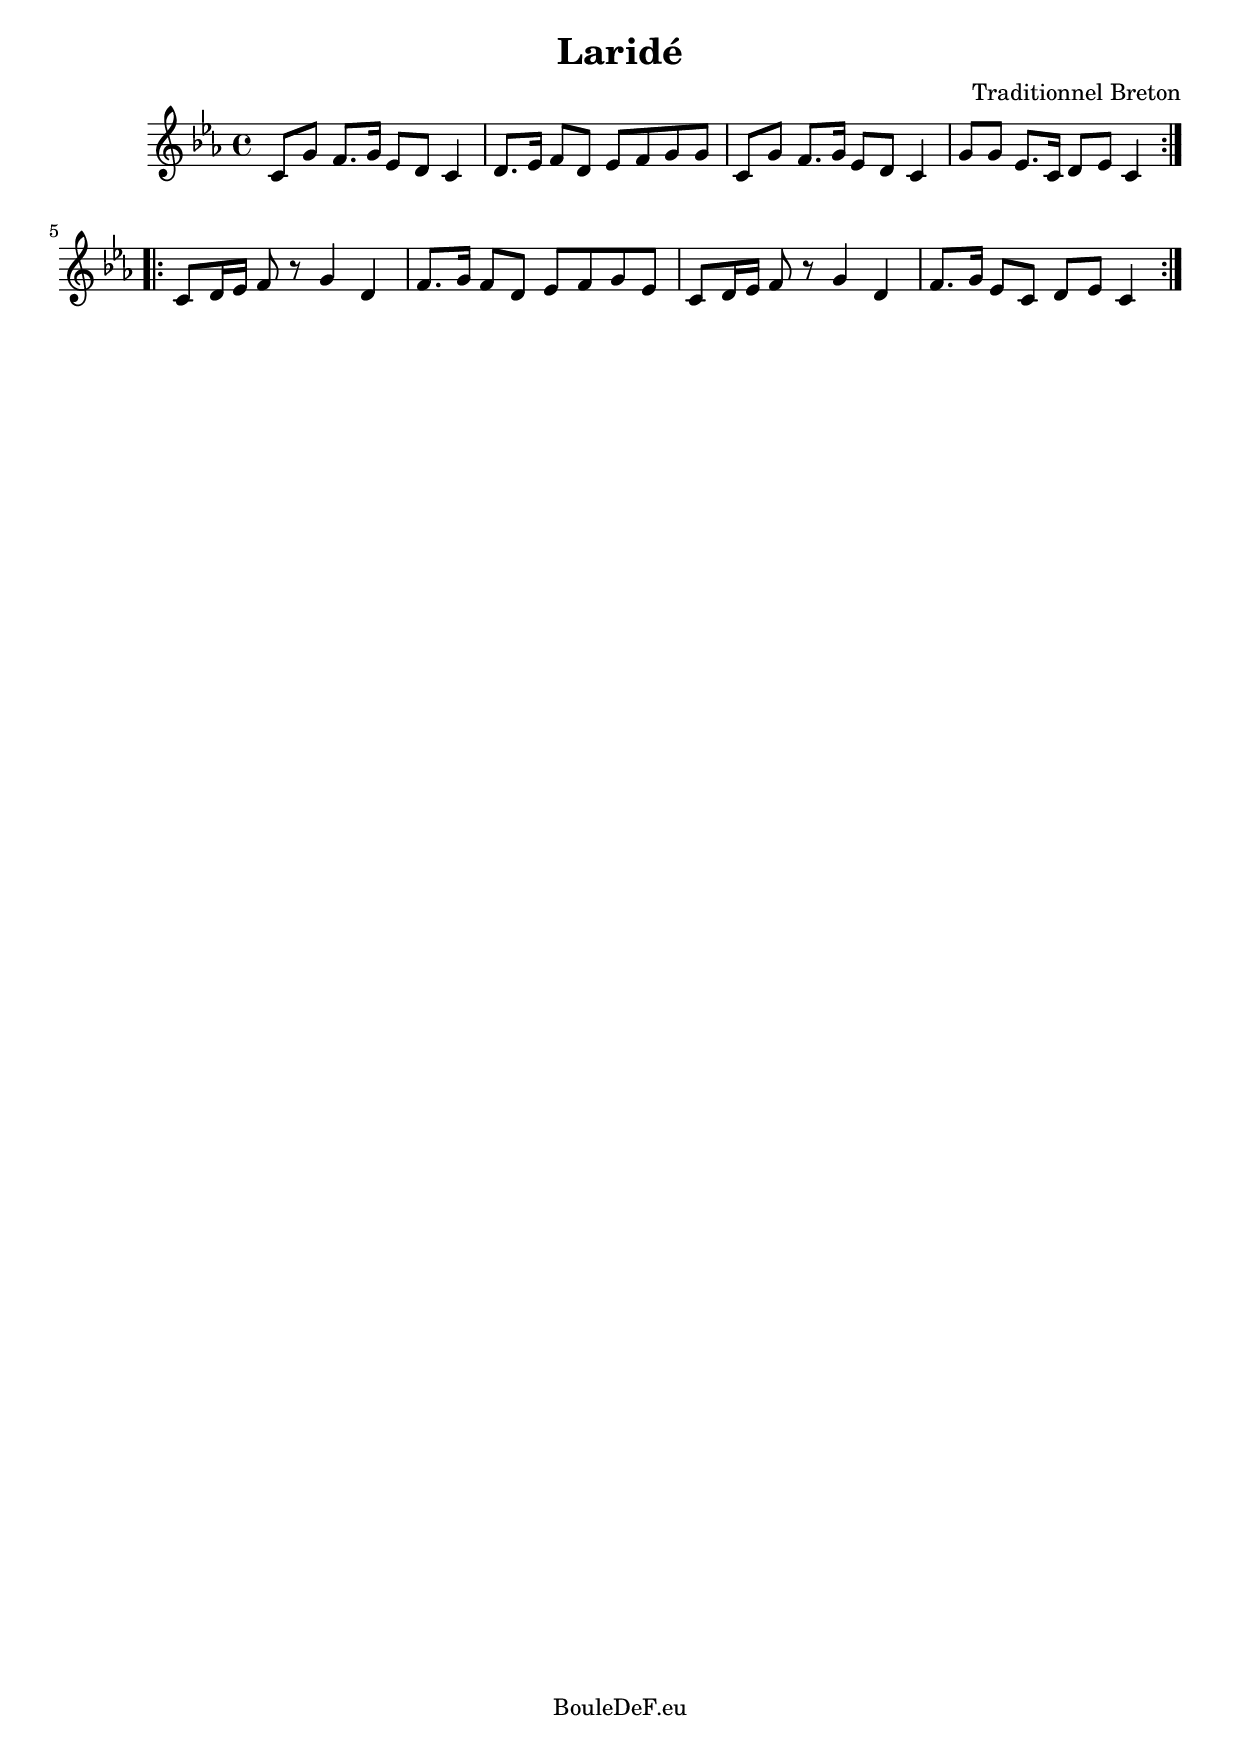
\version "2.16.0"
\include "italiano.ly"

\header {
	title = "Laridé"
	composer = "Traditionnel Breton"
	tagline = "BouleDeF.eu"
}

\score {
	\new Staff \relative sib {
		\clef "treble"
		\key mib \major
		\time 4/4

		\repeat volta 2 {
			| do8 sol' fa8. sol16 mib8 re do4
			| re8. mib16 fa8 re mib fa sol sol
			| do, sol' fa8. sol16 mib8 re do4
			| sol'8 sol mib8. do16 re8 mib do4
		}
		\break
		\repeat volta 2 {
			| do8 re16 mib fa8 r sol4 re
			| fa8. sol16 fa8 re mib fa sol mib
			| do8 re16 mib fa8 r sol4 re
			| fa8. sol16 mib8 do re mib do4
		}
	}
	\layout {}
}
